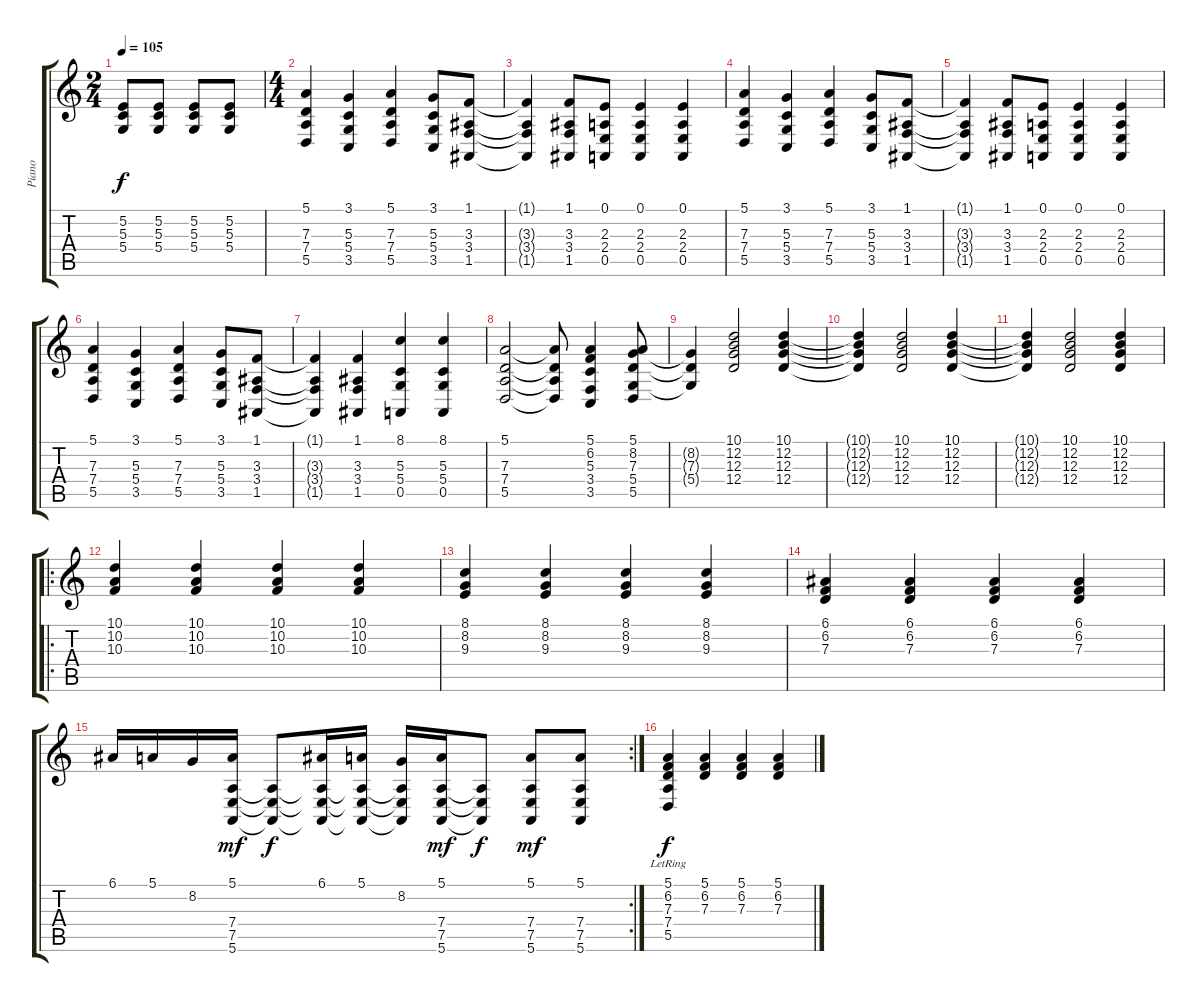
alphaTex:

\track ("Piano" "Piano") {instrument acousticgrandpiano}
\staff {score tabs}
\tuning (E4 B3 G3 D3 A2 E2) {hide}
\ts (2 4)
\tempo 105
\clef g2
\ks c
(5.2 5.3 5.4).8{dy f} (5.2 5.3 5.4).8 (5.2 5.3 5.4).8 (5.2 5.3 5.4).8 |
\ts (4 4)
(5.1 7.3 7.4 5.5).4 (3.1 5.3 5.4 3.5).4 (5.1 7.3 7.4 5.5).4 (3.1 5.3 5.4 3.5).8 (1.1 3.3 3.4 1.5).8 |
(1.1{t} 3.3{t} 3.4{t} 1.5{t}).4 (1.1 3.3 3.4 1.5).8 (0.1 2.3 2.4 0.5).8 (0.1 2.3 2.4 0.5).4 (0.1 2.3 2.4 0.5).4 |
(5.1 7.3 7.4 5.5).4 (3.1 5.3 5.4 3.5).4 (5.1 7.3 7.4 5.5).4 (3.1 5.3 5.4 3.5).8 (1.1 3.3 3.4 1.5).8 |
(1.1{t} 3.3{t} 3.4{t} 1.5{t}).4 (1.1 3.3 3.4 1.5).8 (0.1 2.3 2.4 0.5).8 (0.1 2.3 2.4 0.5).4 (0.1 2.3 2.4 0.5).4 |
(5.1 7.3 7.4 5.5).4 (3.1 5.3 5.4 3.5).4 (5.1 7.3 7.4 5.5).4 (3.1 5.3 5.4 3.5).8 (1.1 3.3 3.4 1.5).8 |
(1.1{t} 3.3{t} 3.4{t} 1.5{t}).4 (1.1 3.3 3.4 1.5).4 (8.1 5.3 5.4 0.5).4 (8.1 5.3 5.4 0.5).4 |
(5.1 7.3 7.4 5.5).2 (5.1{t} 7.3{t} 7.4{t} 5.5{t}).8 (5.1 6.2 5.3 3.4 3.5).4 (5.1 8.2 7.3 5.4 5.5).8 |
(8.2{t} 7.3{t} 5.4{t}).4 (10.1 12.2 12.3 12.4).2 (10.1 12.2 12.3 12.4).4 |
(10.1{t} 12.2{t} 12.3{t} 12.4{t}).4 (10.1 12.2 12.3 12.4).2 (10.1 12.2 12.3 12.4).4 |
(10.1{t} 12.2{t} 12.3{t} 12.4{t}).4 (10.1 12.2 12.3 12.4).2 (10.1 12.2 12.3 12.4).4 |
\ro
(10.1 10.2 10.3).4 (10.1 10.2 10.3).4 (10.1 10.2 10.3).4 (10.1 10.2 10.3).4 |
(8.1 8.2 9.3).4 (8.1 8.2 9.3).4 (8.1 8.2 9.3).4 (8.1 8.2 9.3).4 |
(6.1 6.2 7.3).4 (6.1 6.2 7.3).4 (6.1 6.2 7.3).4 (6.1 6.2 7.3).4 |
\rc 2
6.1.16 5.1.16 8.2.16 (5.1 7.4 7.5 5.6).16{dy mf} (7.4{t} 7.5{t} 5.6{t}).8{dy f} (6.1 7.4{t} 7.5{t} 5.6{t}).16 (5.1 7.4{t} 7.5{t} 5.6{t}).16 (8.2 7.4{t} 7.5{t} 5.6{t}).16 (5.1 7.4 7.5 5.6).16{dy mf} (7.4{t} 7.5{t} 5.6{t}).8{dy f} (5.1 7.4 7.5 5.6).8{dy mf} (5.1 7.4 7.5 5.6).8 |
(5.1 6.2 7.3 7.4{lr} 5.5{lr}).4{dy f} (5.1 6.2 7.3).4 (5.1 6.2 7.3).4 (5.1 6.2 7.3).4
